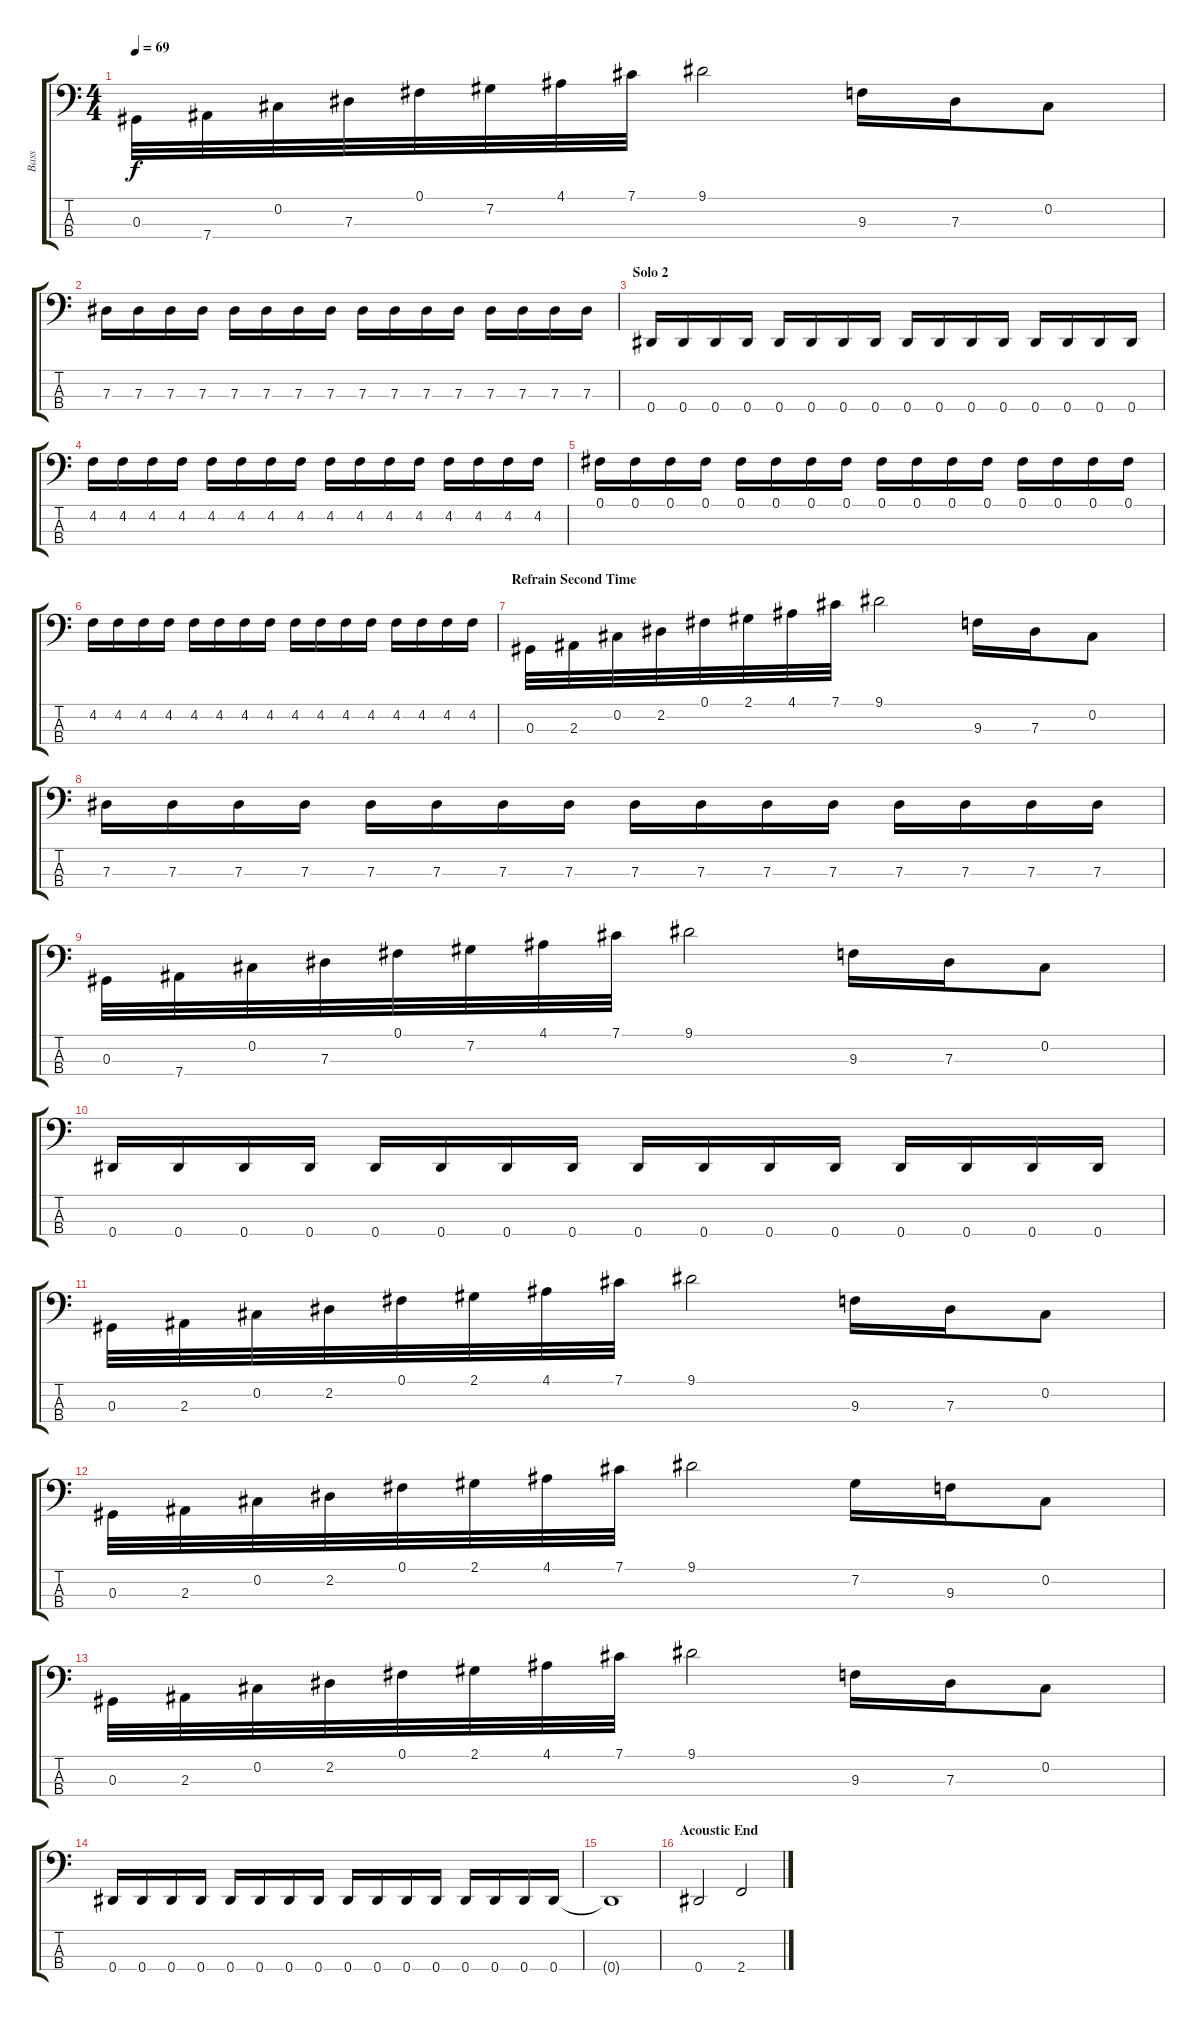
\track ("Bass" "Bass") {instrument electricbassfinger}
\staff {score tabs}
\tuning (Gb2 Db2 Ab1 Eb1) {hide}
\ts (4 4)
\tempo 69
\clef f4
\ks c
0.3.32{dy f} 7.4.32 0.2.32 7.3.32 0.1.32 7.2.32 4.1.32 7.1.32 9.1.2 9.3.16 7.3.16 0.2.8 |
7.3.16 7.3.16 7.3.16 7.3.16 7.3.16 7.3.16 7.3.16 7.3.16 7.3.16 7.3.16 7.3.16 7.3.16 7.3.16 7.3.16 7.3.16 7.3.16 |
\section ("" "Solo 2")
0.4.16 0.4.16 0.4.16 0.4.16 0.4.16 0.4.16 0.4.16 0.4.16 0.4.16 0.4.16 0.4.16 0.4.16 0.4.16 0.4.16 0.4.16 0.4.16 |
4.2.16 4.2.16 4.2.16 4.2.16 4.2.16 4.2.16 4.2.16 4.2.16 4.2.16 4.2.16 4.2.16 4.2.16 4.2.16 4.2.16 4.2.16 4.2.16 |
0.1.16 0.1.16 0.1.16 0.1.16 0.1.16 0.1.16 0.1.16 0.1.16 0.1.16 0.1.16 0.1.16 0.1.16 0.1.16 0.1.16 0.1.16 0.1.16 |
4.2.16 4.2.16 4.2.16 4.2.16 4.2.16 4.2.16 4.2.16 4.2.16 4.2.16 4.2.16 4.2.16 4.2.16 4.2.16 4.2.16 4.2.16 4.2.16 |
\section ("" "Refrain Second Time")
0.3.32 2.3.32 0.2.32 2.2.32 0.1.32 2.1.32 4.1.32 7.1.32 9.1.2 9.3.16 7.3.16 0.2.8 |
7.3.16 7.3.16 7.3.16 7.3.16 7.3.16 7.3.16 7.3.16 7.3.16 7.3.16 7.3.16 7.3.16 7.3.16 7.3.16 7.3.16 7.3.16 7.3.16 |
0.3.32 7.4.32 0.2.32 7.3.32 0.1.32 7.2.32 4.1.32 7.1.32 9.1.2 9.3.16 7.3.16 0.2.8 |
0.4.16 0.4.16 0.4.16 0.4.16 0.4.16 0.4.16 0.4.16 0.4.16 0.4.16 0.4.16 0.4.16 0.4.16 0.4.16 0.4.16 0.4.16 0.4.16 |
0.3.32 2.3.32 0.2.32 2.2.32 0.1.32 2.1.32 4.1.32 7.1.32 9.1.2 9.3.16 7.3.16 0.2.8 |
0.3.32 2.3.32 0.2.32 2.2.32 0.1.32 2.1.32 4.1.32 7.1.32 9.1.2 7.2.16 9.3.16 0.2.8 |
0.3.32 2.3.32 0.2.32 2.2.32 0.1.32 2.1.32 4.1.32 7.1.32 9.1.2 9.3.16 7.3.16 0.2.8 |
0.4.16 0.4.16 0.4.16 0.4.16 0.4.16 0.4.16 0.4.16 0.4.16 0.4.16 0.4.16 0.4.16 0.4.16 0.4.16 0.4.16 0.4.16 0.4.16 |
0.4{t}.1 |
\section ("" "Acoustic End")
0.4.2{volume 12 instrument fretlessbass} 2.4.2
